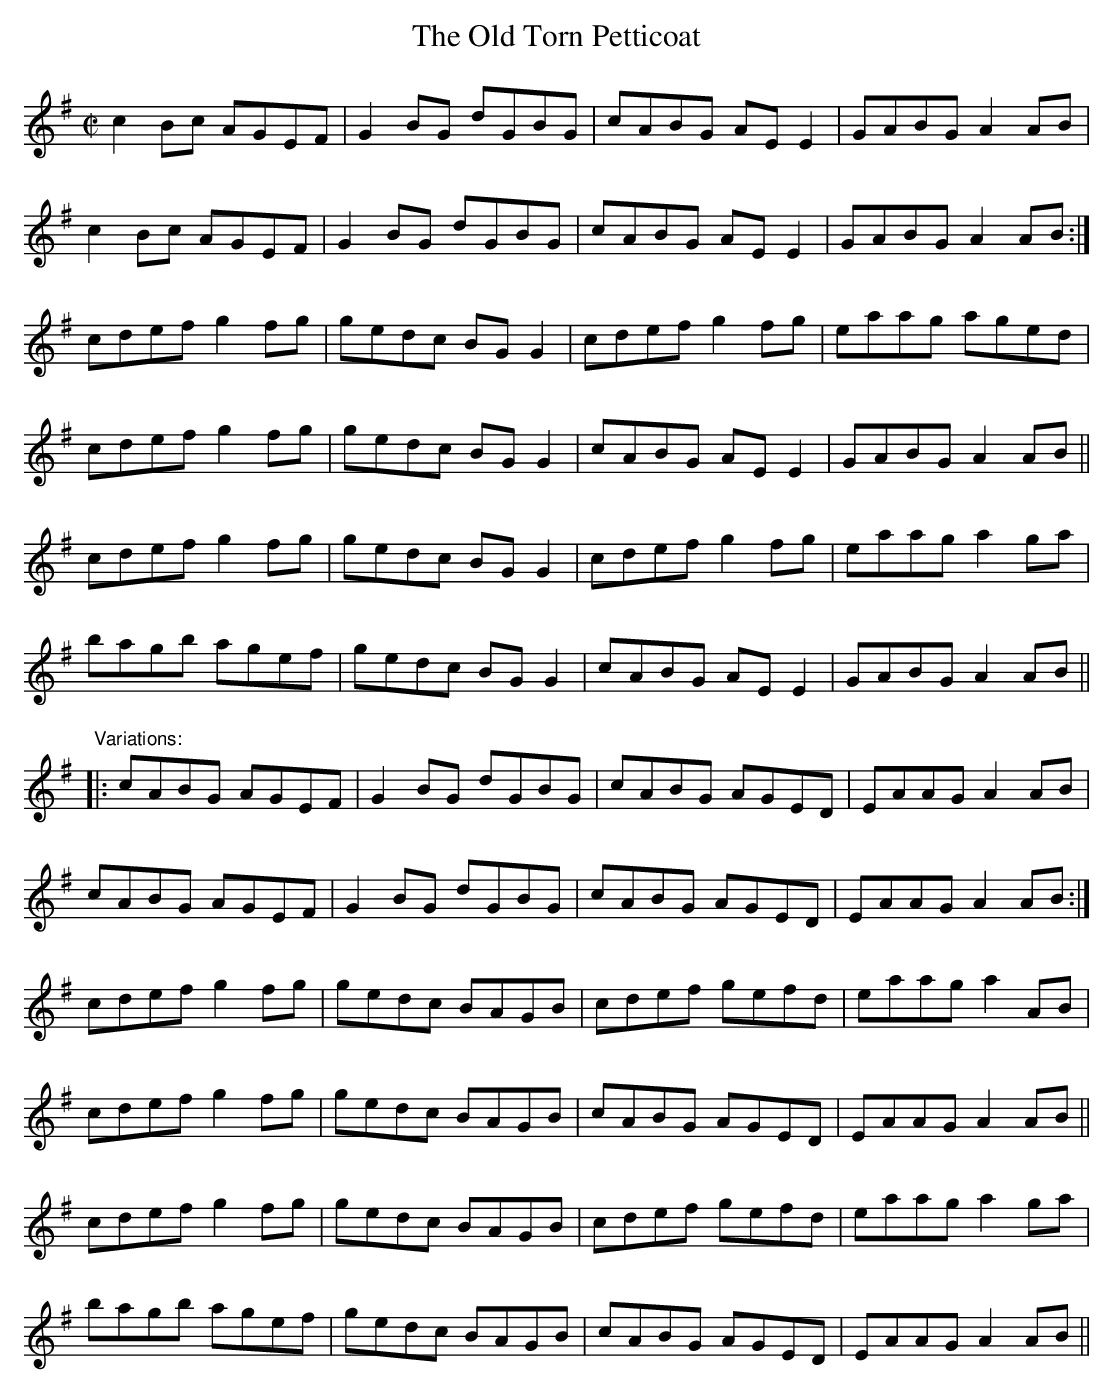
X:1
T:Old Torn Petticoat, The
M:C|
K:Ador
c2Bc AGEF|G2BG dGBG|cABG AEE2|GABG A2AB|
c2Bc AGEF|G2BG dGBG|cABG AEE2|GABG A2AB:|
cdef g2fg|gedc BGG2|cdef g2fg|eaag aged|
cdef g2fg|gedc BGG2|cABG AEE2|GABG A2AB||
cdef g2fg|gedc BGG2|cdef g2fg|eaag a2ga|
bagb agef|gedc BGG2|cABG AEE2|GABG A2AB||
"Variations:"
|:cABG AGEF|G2BG dGBG|cABG AGED|EAAG A2AB|
cABG AGEF|G2BG dGBG|cABG AGED|EAAG A2AB:|
cdef g2fg|gedc BAGB|cdef gefd|eaag a2AB|
cdef g2fg|gedc BAGB|cABG AGED|EAAG A2AB||
cdef g2fg|gedc BAGB|cdef gefd|eaag a2ga|
bagb agef|gedc BAGB|cABG AGED|EAAG A2AB||
